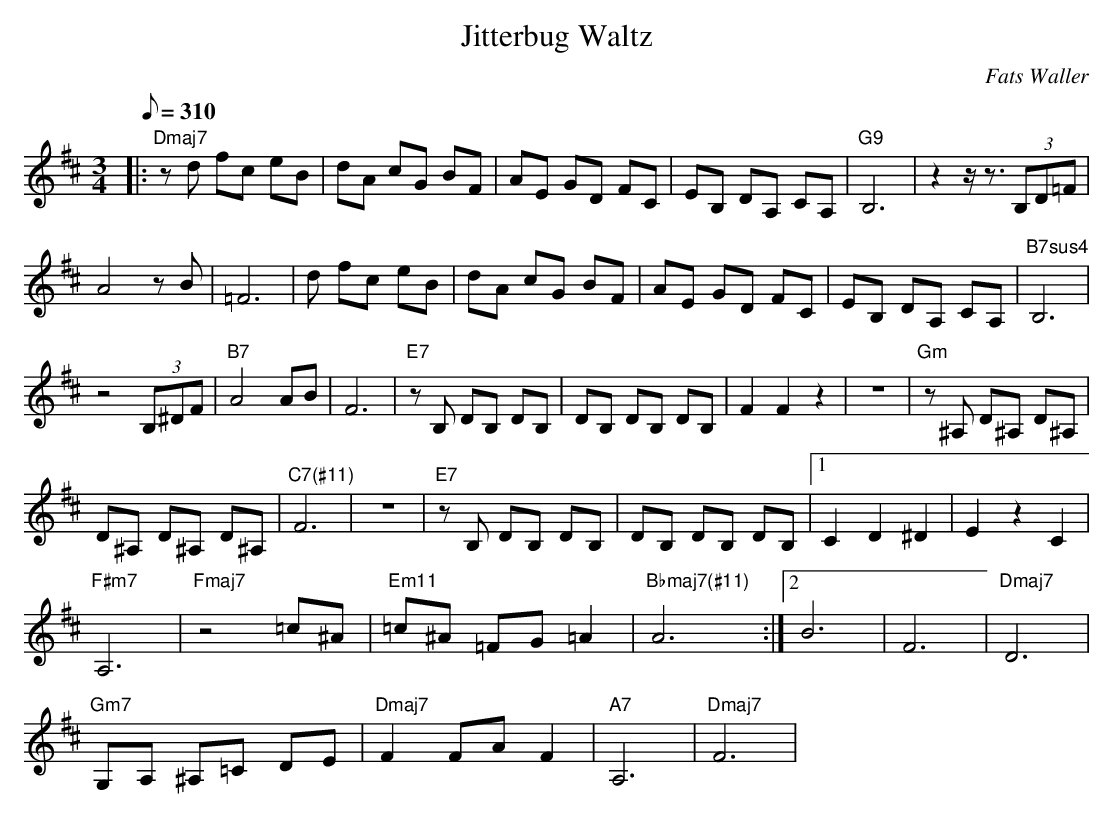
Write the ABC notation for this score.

X:1
T:Jitterbug Waltz
C:Fats Waller
L:1/8
Q:310
M:3/4
K:D
|: "Dmaj7"zd fc eB | dA cG BF | AE GD FC | EB, DA, CA, | "G9"B,6 | z2 z/z3/2 (3B,D=F |
 A4 zB | =F6 | "Dmaj7"=zd fc eB | dA cG BF | AE GD FC | EB, DA, CA, | "B7sus4"B,6 |
 z4 (3B,^DF | "B7"A4 AB | F6 | "E7"zB, DB, DB, | DB, DB, DB, | F2 F2 z2 | z6 | "Gm"z^A, D^A, D^A, |
 D^A, D^A, D^A, | "C7(#11)"F6 | z6 | "E7"zB, DB, DB, | DB, DB, DB, |1 C2 D2 ^D2 | E2 z2 C2 |
 "F#m7"A,6 | "Fmaj7"z4 =c^A | "Em11"=c^A =FG =A2 | "Bbmaj7(#11)"A6 :|2 B6 | F6 | "Dmaj7"D6 |
 "Gm7"G,A, ^A,=C DE | "Dmaj7"F2 FA F2 | "A7"A,6 | "Dmaj7"F6 |
